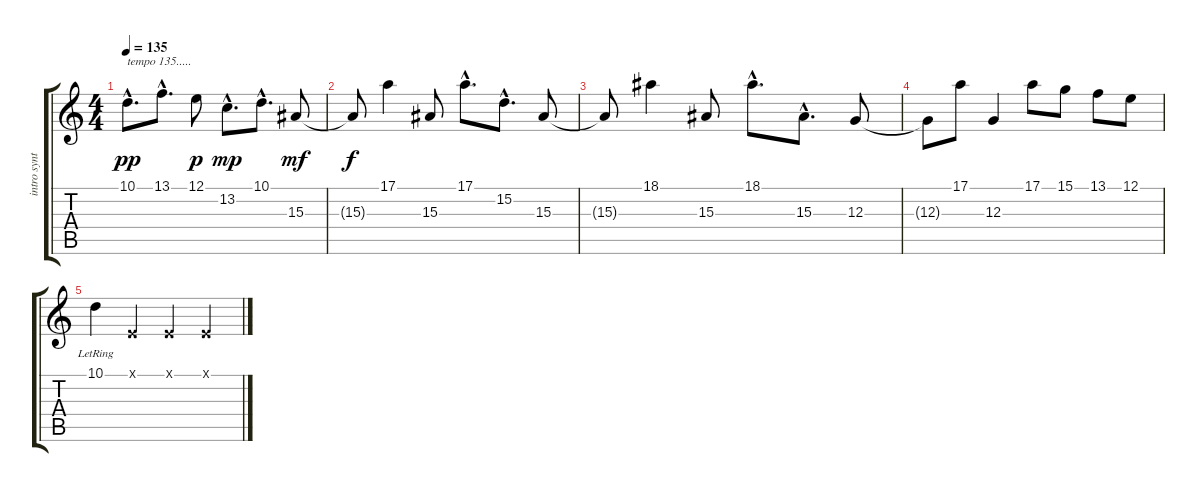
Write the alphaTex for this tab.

\track ("intro synth" "intro synt") {instrument pad5bowed}
\staff {score tabs}
\tuning (E4 B3 G3 D3 A2 E2) {hide}
\ts (4 4)
\tempo 135
\clef g2
\ks c
10.1{hac}.8{d txt "tempo 135....." dy pp instrument pad5bowed} 13.1{hac}.8{d} 12.1.8{dy p} 13.2{hac}.8{d dy mp} 10.1{hac}.8{d} 15.3.8{dy mf} |
15.3{t}.8{dy f} 17.1.4 15.3.8 17.1{hac}.8{d} 15.2{hac}.8{d} 15.3.8 |
15.3{t}.8 18.1.4 15.3.8 18.1{hac}.8{d} 15.3{hac}.8{d} 12.3.8 |
12.3{t}.8 17.1.8 12.3.4 17.1.8 15.1.8 13.1.8 12.1.8 |
10.1{lr}.4 0.1{x}.4 0.1{x}.4 0.1{x}.4
